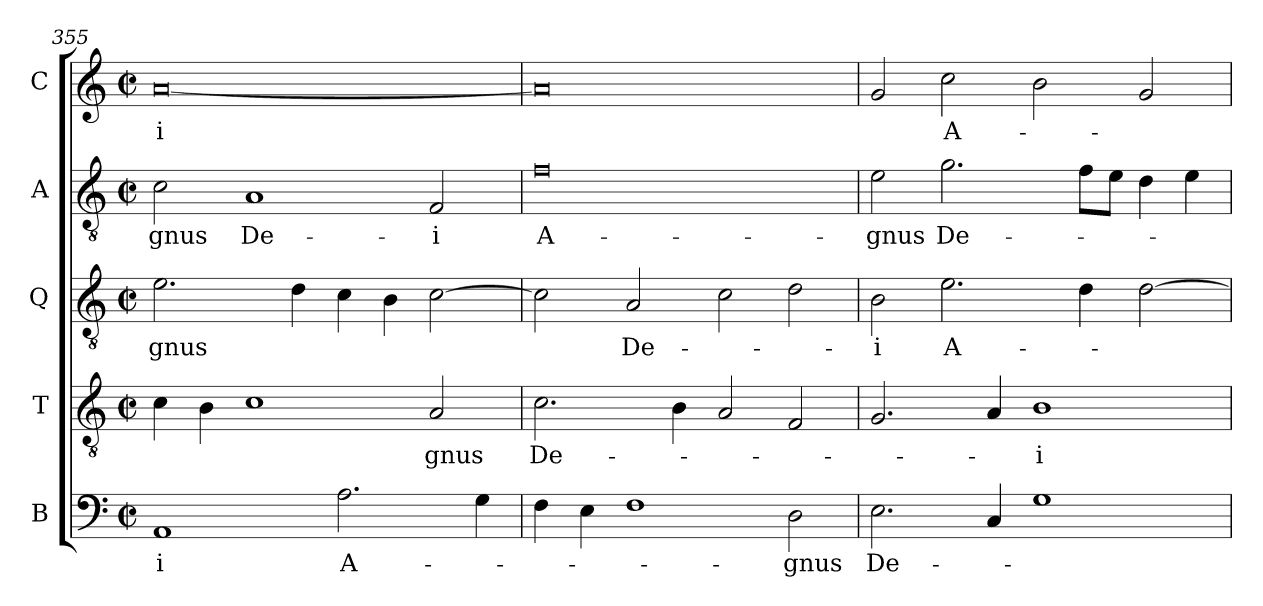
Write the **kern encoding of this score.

**kern	**text	**kern	**text	**kern	**text	**kern	**text	**kern	**text
*part5	*part5	*part4	*part4	*part3	*part3	*part2	*part2	*part1	*part1
*staff5	*staff5	*staff4	*staff4	*staff3	*staff3	*staff2	*staff2	*staff1	*staff1
*I"B	*	*I"T	*	*I"Q	*	*I"A	*	*I"C	*
*I'B	*	*I'T	*	*I'Q	*	*I'A	*	*I'C	*
!!LO:LB:g=z
*clefF4	*	*clefGv2	*	*clefGv2	*	*clefGv2	*	*clefG2	*
*M2/2	*	*M2/2	*	*M2/2	*	*M2/2	*	*M2/2	*
*met(c|)	*	*met(c|)	*	*met(c|)	*	*met(c|)	*	*met(c|)	*
=355	=355	=355	=355	=355	=355	=355	=355	=355	=355
!	!LO:LY:b:rj	!	!	!	!LO:LY:b:cj	!	!LO:LY:b:cj	!	!LO:LY:b:rj
1AA	-i	4c\	.	2.e\	-gnus	2c\	-gnus	[<0a	-i
.	.	4B\	.	.	.	.	.	.	.
!	!	!	!	!	!	!	!LO:LY:b:cj	!	!
.	.	1c	.	.	.	1A	De-	.	.
.	.	.	.	4d\	.	.	.	.	.
!	!LO:LY:b:cj	!	!	!	!	!	!	!	!
2.A\	A-	.	.	4c\	.	.	.	.	.
.	.	.	.	4B\	.	.	.	.	.
!	!	!	!LO:LY:b:cj	!	!	!	!LO:LY:b:cj	!	!
.	.	2A/	-gnus	[>2c\	.	2F/	-i	.	.
4G\	.	.	.	.	.	.	.	.	.
=356	=356	=356	=356	=356	=356	=356	=356	=356	=356
!	!	!	!LO:LY:b:cj	!	!	!	!LO:LY:b:cj	!	!
4F\	.	2.c\	De-	2c\]	.	0f	A-	0a]	.
4E\	.	.	.	.	.	.	.	.	.
!	!	!	!	!	!LO:LY:b:cj	!	!	!	!
1F	.	.	.	2A/	De-	.	.	.	.
.	.	4B\	.	.	.	.	.	.	.
.	.	2A/	.	2c\	.	.	.	.	.
!	!LO:LY:b:cj	!	!	!	!	!	!	!	!
2D\	-gnus	2F/	.	2d\	.	.	.	.	.
=357	=357	=357	=357	=357	=357	=357	=357	=357	=357
!	!LO:LY:b:cj	!	!	!	!LO:LY:b:cj	!	!LO:LY:b:cj	!	!
2.E\	De-	2.G/	.	2B\	-i	2e\	-gnus	2g/	.
!	!	!	!	!	!LO:LY:b:cj	!	!LO:LY:b:cj	!	!LO:LY:b:cj
.	.	.	.	2.e\	A-	2.g\	De-	2cc\	A-
4C/	.	4A/	.	.	.	.	.	.	.
!	!	!	!LO:LY:b:rj	!	!	!	!	!	!
1G	.	1B	-i	.	.	.	.	2b\	.
.	.	.	.	4d\	.	8f\L	.	.	.
.	.	.	.	.	.	8e\J	.	.	.
.	.	.	.	[>2d\	.	4d\	.	2g/	.
.	.	.	.	.	.	4e\	.	.	.
=	=	=	=	=	=	=	=	=	=
*-	*-	*-	*-	*-	*-	*-	*-	*-	*-
